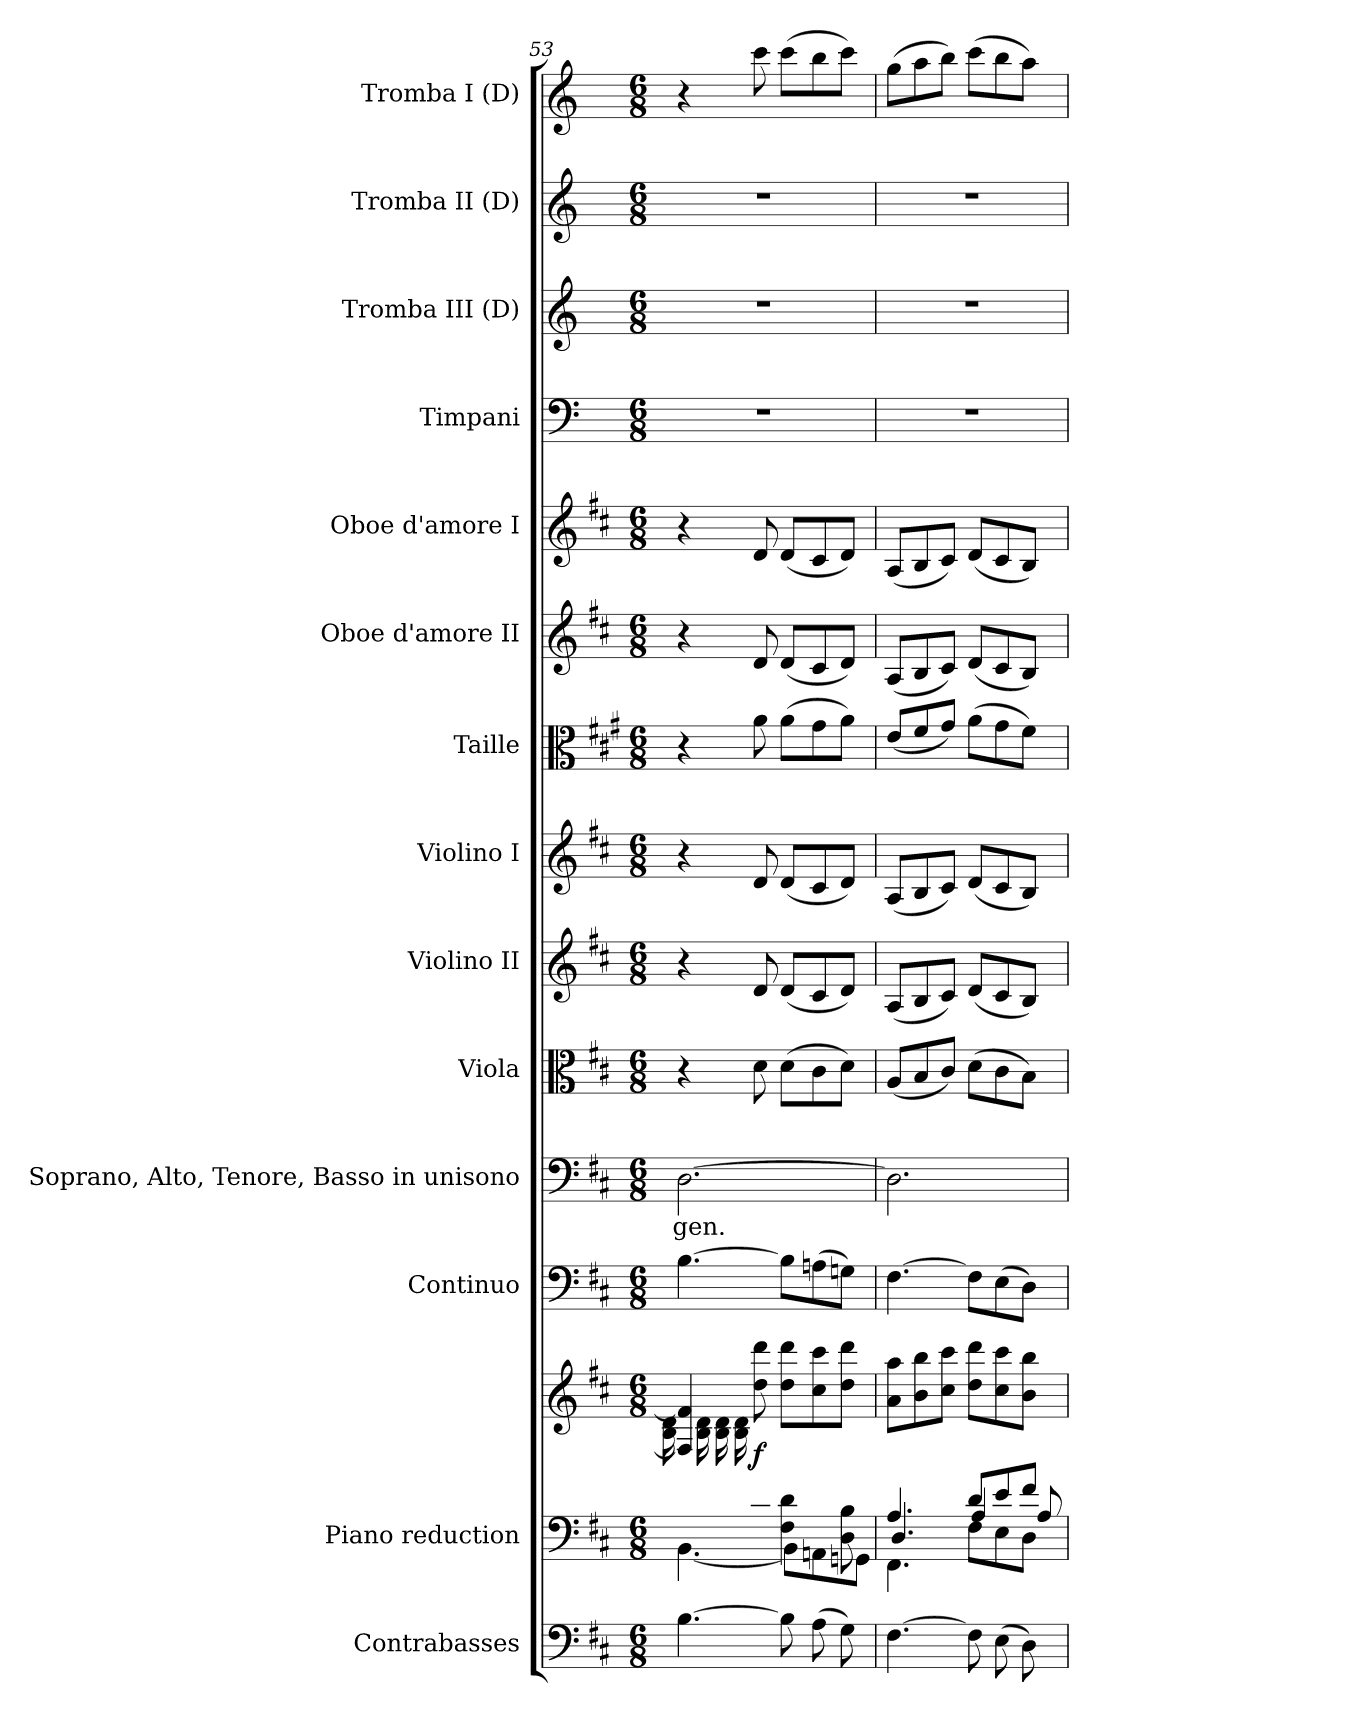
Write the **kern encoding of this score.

**kern	**kern	**kern	**dynam	**kern	**kern	**text	**kern	**kern	**kern	**kern	**kern	**kern	**kern	**kern	**kern	**kern
*part14	*part13	*part13	*part13	*part12	*part11	*part11	*part10	*part9	*part8	*part7	*part6	*part5	*part4	*part3	*part2	*part1
*staff15	*staff14	*staff13	*staff13/14	*staff12	*staff11	*staff11	*staff10	*staff9	*staff8	*staff7	*staff6	*staff5	*staff4	*staff3	*staff2	*staff1
*I"Contrabasses	*I"Piano reduction	*	*	*I"Continuo	*I"Soprano, Alto, Tenore, Basso in unisono	*	*I"Viola	*I"Violino II	*I"Violino I	*I"Taille	*I"Oboe d'amore II	*I"Oboe d'amore I	*I"Timpani	*I"Tromba III (D)	*I"Tromba II (D)	*I"Tromba I (D)
*I'Cbs.	*I'Pno	*	*	*	*	*	*	*	*	*	*I'Ob	*I'Ob	*I'Timp	*	*	*
!!LO:PB:g=z
*clefF4	*clefF4	*clefG2	*	*clefF4	*clefF4	*	*clefC3	*clefG2	*clefG2	*clefC3	*clefG2	*clefG2	*clefF4	*clefG2	*clefG2	*clefG2
*ITrd7c12	*	*	*	*	*	*	*	*	*	*ITrd4c7	*	*	*	*ITrd-1c-2	*ITrd-1c-2	*ITrd-1c-2
*k[f#c#]	*k[f#c#]	*k[f#c#]	*	*k[f#c#]	*k[f#c#]	*	*k[f#c#]	*k[f#c#]	*k[f#c#]	*k[f#c#]	*k[f#c#]	*k[f#c#]	*k[]	*k[f#c#]	*k[f#c#]	*k[f#c#]
*M6/8	*M6/8	*M6/8	*	*M6/8	*M6/8	*	*M6/8	*M6/8	*M6/8	*M6/8	*M6/8	*M6/8	*M6/8	*M6/8	*M6/8	*M6/8
=53	=53	=53	=53	=53	=53	=53	=53	=53	=53	=53	=53	=53	=53	=53	=53	=53
*	*^	*^	*	*	*	*	*	*	*	*	*	*	*	*	*	*
!	!	!	!	!	!	!	!	!LO:LY:b	!	!	!	!	!	!	!	!	!	!
[4.BB	4ryy	[<4.BB\	4F#/] 4f#/]	16B\ 16d\LL	.	[4.B\	[2.D\	-gen.	4r	4r	4r	4r	4r	4r	2.r	2.r	2.r	4r
.	.	.	.	16B\ 16d\	.	.	.	.	.	.	.	.	.	.	.	.	.	.
.	.	.	.	16B\ 16d\	.	.	.	.	.	.	.	.	.	.	.	.	.	.
.	.	.	.	16B\ 16d\J	.	.	.	.	.	.	.	.	.	.	.	.	.	.
!	!	!	!	!	!LO:DY:b	!	!	!	!	!	!	!	!	!	!	!	!	!
.	8F#/ 8d/J	.	8dd\ 8ddd\	2ryy	f	.	.	.	8d\	8d/	8d/	8d\	8d/	8d/	.	.	.	8ddd\
8BB]	4F#\ 4d\	8BB\L]	8dd\ 8ddd\L	.	.	8B\L]	.	.	(8d\L	(8d/L	(8d/L	(8d\L	(8d/L	(8d/L	.	.	.	(8ddd\L
(8AA	.	8AAn\	8cc#\ 8ccc#\	.	.	(8An\	.	.	8c#\	8c#/	8c#/	8c#\	8c#/	8c#/	.	.	.	8ccc#\
8GG)	8D\ 8B\	8GGn\J	8dd\ 8ddd\J	.	.	8Gn\J)	.	.	8d\J)	8d/J)	8d/J)	8d\J)	8d/J)	8d/J)	.	.	.	8ddd\J)
*	*	*	*v	*v	*	*	*	*	*	*	*	*	*	*	*	*	*	*
=54	=54	=54	=54	=54	=54	=54	=54	=54	=54	=54	=54	=54	=54	=54	=54	=54	=54
*	*	*^	*	*	*	*	*	*	*	*	*	*	*	*	*	*	*
[4.FF#	4.A/	4.FF#\	4.D/	8a\ 8aa\L	.	[4.F#\	2.D\]	.	(8A/L	(8A/L	(8A/L	(8A/L	(8A/L	(8A/L	2.r	2.r	2.r	(8aa\L
.	.	.	.	8b\ 8bb\	.	.	.	.	8B/	8B/	8B/	8B/	8B/	8B/	.	.	.	8bb\
.	.	.	.	8cc#\ 8ccc#\J	.	.	.	.	8c#/J)	8c#/J)	8c#/J)	8c#/J)	8c#/J)	8c#/J)	.	.	.	8ccc#\J)
8FF#]	8d/L	8F#\L	4A/	8dd\ 8ddd\L	.	8F#\L]	.	.	(8d\L	(8d/L	(8d/L	(8d\L	(8d/L	(8d/L	.	.	.	(8ddd\L
(8EE	8e/	8E\	.	8cc#\ 8ccc#\	.	(8E\	.	.	8c#\	8c#/	8c#/	8c#\	8c#/	8c#/	.	.	.	8ccc#\
8DD)	8f#/J	8D\J	8A/	8b\ 8bb\J	.	8D\J)	.	.	8B\J)	8B/J)	8B/J)	8B\J)	8B/J)	8B/J)	.	.	.	8bb\J)
*	*v	*v	*v	*	*	*	*	*	*	*	*	*	*	*	*	*	*	*
=	=	=	=	=	=	=	=	=	=	=	=	=	=	=	=	=
*-	*-	*-	*-	*-	*-	*-	*-	*-	*-	*-	*-	*-	*-	*-	*-	*-
